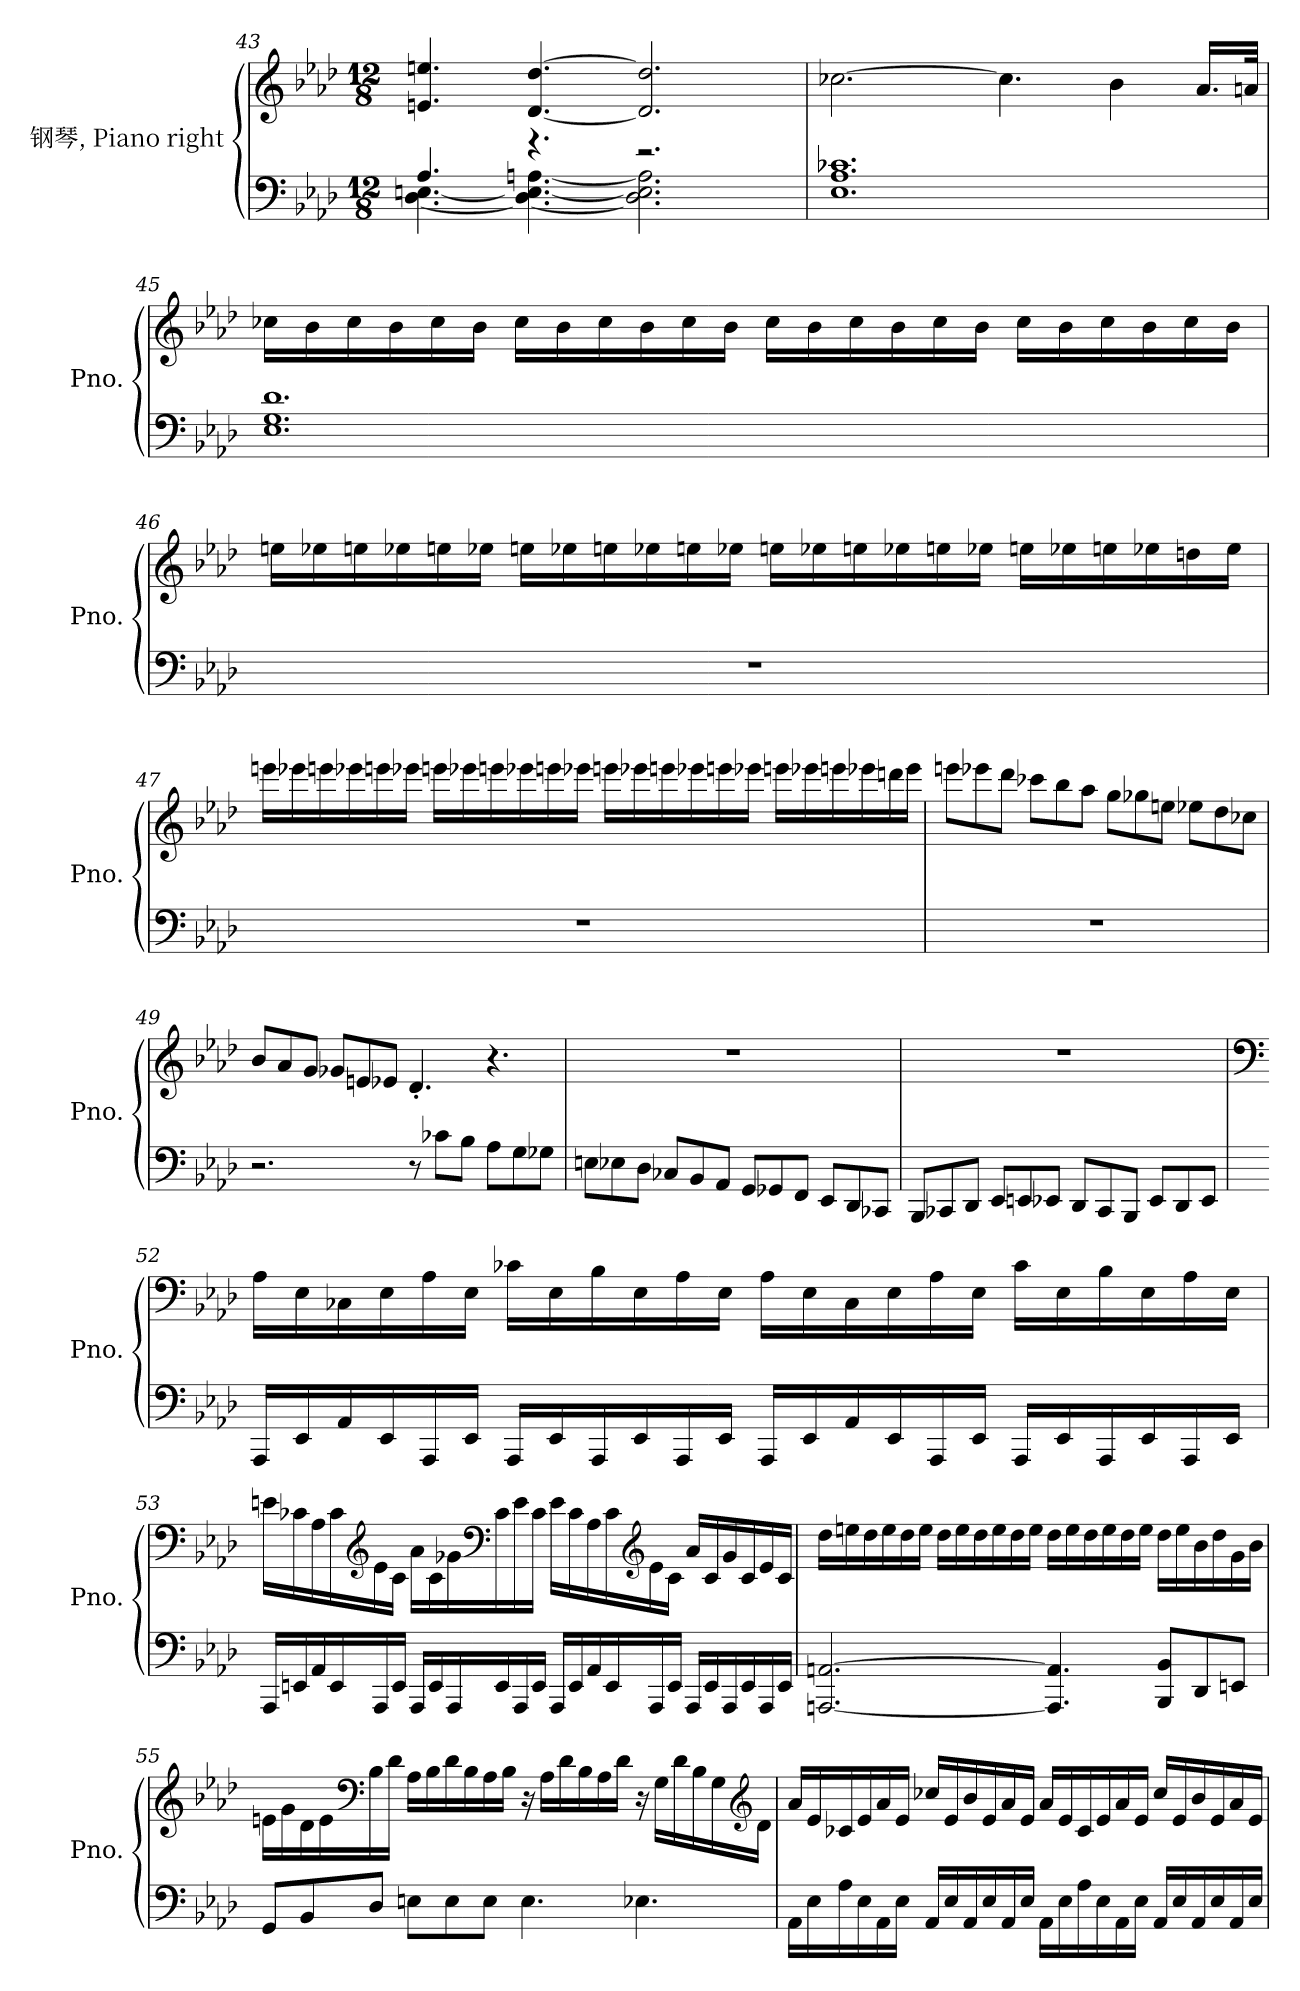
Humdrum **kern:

**kern	**kern
*part1	*part1
*staff2	*staff1
*I"钢琴, Piano right	*
*I'Pno.	*
!!LO:LB:g=z
*clefF4	*clefG2
*k[b-e-a-d-]	*k[b-e-a-d-]
*M12/8	*M12/8
*MM165	*MM165
=43	=43
*^	*
4.A-/	[4.D-\ [4.En\	4.en/ 4.een/
*	*	*MM183
4.r	4.D-\_ 4.E\_ [4.An\	[4.d-/ [4.dd-/
2.r	2.D-\] 2.E\] 2.A\]	2.d-/] 2.dd-/]
*v	*v	*
=44	=44
*	*MM179
1.E- 1.A- 1.c-X	[2.cc-X\
.	4.cc-\]
*	*MM174
.	4b-\
*	*MM151
.	16.a-/LL
.	32an/JJk
=45	=45
1.E- 1.G 1.d-	16cc-X\LL
.	16b-\
*	*MM171
.	16cc-\
*	*MM172
.	16b-\
.	16cc-\
.	16b-\JJ
*	*MM173
.	16cc-\LL
*	*MM175
.	16b-\
.	16cc-\
.	16b-\
*	*MM177
.	16cc-\
.	16b-\JJ
.	16cc-\LL
.	16b-\
.	16cc-\
.	16b-\
*	*MM174
.	16cc-\
.	16b-\JJ
*	*MM174
.	16cc-\LL
*	*MM175
.	16b-\
.	16cc-\
*	*MM173
.	16b-\
*	*MM171
.	16cc-\
.	16b-\JJ
!!LO:LB:g=z
=46	=46
*	*MM100
1.r	16een\LL
*	*MM174
.	16ee-X\
.	16een\
.	16ee-X\
*	*MM176
.	16een\
.	16ee-X\JJ
*	*MM178
.	16een\LL
.	16ee-X\
.	16een\
.	16ee-X\
.	16een\
.	16ee-X\JJ
.	16een\LL
.	16ee-X\
.	16een\
.	16ee-X\
.	16een\
*	*MM177
.	16ee-X\JJ
.	16een\LL
.	16ee-X\
*	*MM176
.	16een\
.	16ee-X\
.	16ddn\
.	16ee-\JJ
!!LO:PB:g=z
=47	=47
*	*MM100
1.r	16eeen\LL
.	16eee-X\
*	*MM178
.	16eeen\
.	16eee-X\
.	16eeen\
*	*MM185
.	16eee-X\JJ
*	*MM183
.	16eeen\LL
*	*MM184
.	16eee-X\
*	*MM186
.	16eeen\
.	16eee-X\
.	16eeen\
.	16eee-X\JJ
.	16eeen\LL
*	*MM185
.	16eee-X\
.	16eeen\
*	*MM185
.	16eee-X\
.	16eeen\
.	16eee-X\JJ
.	16eeen\LL
.	16eee-X\
.	16eeen\
.	16eee-X\
*	*MM171
.	16dddn\
.	16eee-\JJ
!!LO:LB:g=z
=48	=48
*	*MM166
1.r	8eeen\L
.	8eee-X\
.	8ddd-\J
.	8ccc-X\L
.	8bb-\
.	8aa-\J
.	8gg\L
.	8gg-X\
.	8een\J
.	8ee-X\L
.	8dd-\
.	8cc-X\J
=49	=49
2.r	8b-/L
.	8a-/
.	8g/J
.	8g-X/L
*	*MM161
.	8en/
.	8e-X/J
8r	4.d-'/
8c-X\L	.
8B-\J	.
8A-\L	4.r
8G\	.
8G-X\J	.
!!LO:LB:g=z
=50	=50
*	*MM162
8En\L	1.r
8E-X\	.
8D-\J	.
8C-X/L	.
8BB-/	.
8AA-/J	.
8GG/L	.
8GG-X/	.
8FF/J	.
8EE-/L	.
8DD-/	.
8CC-X/J	.
=51	=51
*	*MM156
8BBB-/L	1.r
8CC-X/	.
8DD-/J	.
8EE-/L	.
8EEn/	.
8EE-X/J	.
8DD-/L	.
8CC-/	.
8BBB-/J	.
8EE-/L	.
8DD-/	.
8EE-/J	.
!!LO:LB:g=z
=52	=52
*	*clefF4
*	*MM164
16AAA-/LL	16A-\LL
16EE-/	16E-\
16AA-/	16C-X\
16EE-/	16E-\
*	*MM154
16AAA-/	16A-\
16EE-/JJ	16E-\JJ
*	*MM164
16AAA-/LL	16c-X\LL
16EE-/	16E-\
16AAA-/	16B-\
16EE-/	16E-\
*	*MM160
16AAA-/	16A-\
16EE-/JJ	16E-\JJ
*	*MM166
16AAA-/LL	16A-\LL
16EE-/	16E-\
16AA-/	16C-\
16EE-/	16E-\
*	*MM156
16AAA-/	16A-\
16EE-/JJ	16E-\JJ
*	*MM164
16AAA-/LL	16c-\LL
16EE-/	16E-\
16AAA-/	16B-\
16EE-/	16E-\
*	*MM154
16AAA-/	16A-\
16EE-/JJ	16E-\JJ
!!LO:LB:g=z
=53	=53
*	*MM166
16AAA-/LL	16en\LL
16EEn/	16c-X\
16AA-/	16A-\
16EE/	16c-\
*	*clefG2
*	*MM154
16AAA-/	16e\
16EE/JJ	16c-\JJ
*	*MM164
16AAA-/LL	16a-\LL
16EE/	16c-\
16AAA-/	16g-X\
*	*clefF4
16EE/	16c-\
*	*MM160
16AAA-/	16e\
16EE/JJ	16c-\JJ
*	*MM166
16AAA-/LL	16e\LL
16EE/	16c-\
16AA-/	16A-\
16EE/	16c-\
*	*clefG2
*	*MM156
16AAA-/	16e\
16EE/JJ	16c-\JJ
*	*MM164
16AAA-/LL	16a-/LL
16EE/	16c-/
16AAA-/	16g-/
16EE/	16c-/
*	*MM158
16AAA-/	16e/
16EE/JJ	16c-/JJ
!!LO:LB:g=z
=54	=54
*	*MM166
[2.AAAn/ [2.AAn/	16dd-\LL
.	16een\
*	*MM167
.	16dd-\
*	*MM165
.	16ee\
*	*MM166
.	16dd-\
.	16ee\JJ
.	16dd-\LL
.	16ee\
.	16dd-\
.	16ee\
.	16dd-\
.	16ee\JJ
4.AAA/] 4.AA/]	16dd-\LL
.	16ee\
*	*MM168
.	16dd-\
.	16ee\
*	*MM167
.	16dd-\
.	16ee\JJ
*	*MM164
8BBB-/ 8BB-/L	16dd-\LL
.	16ee\
8DD-/	16b-\
.	16dd-\
*	*MM160
8EEn/J	16g\
.	16b-\JJ
!!LO:PB:g=z
=55	=55
*	*MM166
8GG/L	16en\LL
.	16g\
8BB-/	16d-\
.	16e\
*	*clefF4
8D-/J	16B-\
.	16d-\JJ
8En\L	16A-\LL
.	16B-\
8E\	16d-\
.	16B-\
*	*MM154
8E\J	16A-\
.	16B-\JJ
*	*MM166
4.E\	16r
.	16A-\LL
.	16d-\
.	16B-\
.	16A-\
.	16d-\JJ
4.E-X\	16r
.	16G\LL
.	16d-\
.	16B-\
.	16G\
*	*clefG2
.	16d-\JJ
!!LO:LB:g=z
=56	=56
*	*MM164
16AA-\LL	16a-/LL
16E-\	16e-/
16A-\	16c-X/
16E-\	16e-/
*	*MM154
16AA-\	16a-/
16E-\JJ	16e-/JJ
*	*MM166
16AA-/LL	16cc-X/LL
16E-/	16e-/
16AA-/	16b-/
16E-/	16e-/
*	*MM160
16AA-/	16a-/
16E-/JJ	16e-/JJ
*	*MM166
16AA-\LL	16a-/LL
16E-\	16e-/
16A-\	16c-/
16E-\	16e-/
*	*MM156
16AA-\	16a-/
16E-\JJ	16e-/JJ
*	*MM164
16AA-/LL	16cc-/LL
16E-/	16e-/
16AA-/	16b-/
16E-/	16e-/
*	*MM154
16AA-/	16a-/
16E-/JJ	16e-/JJ
=	=
*-	*-
